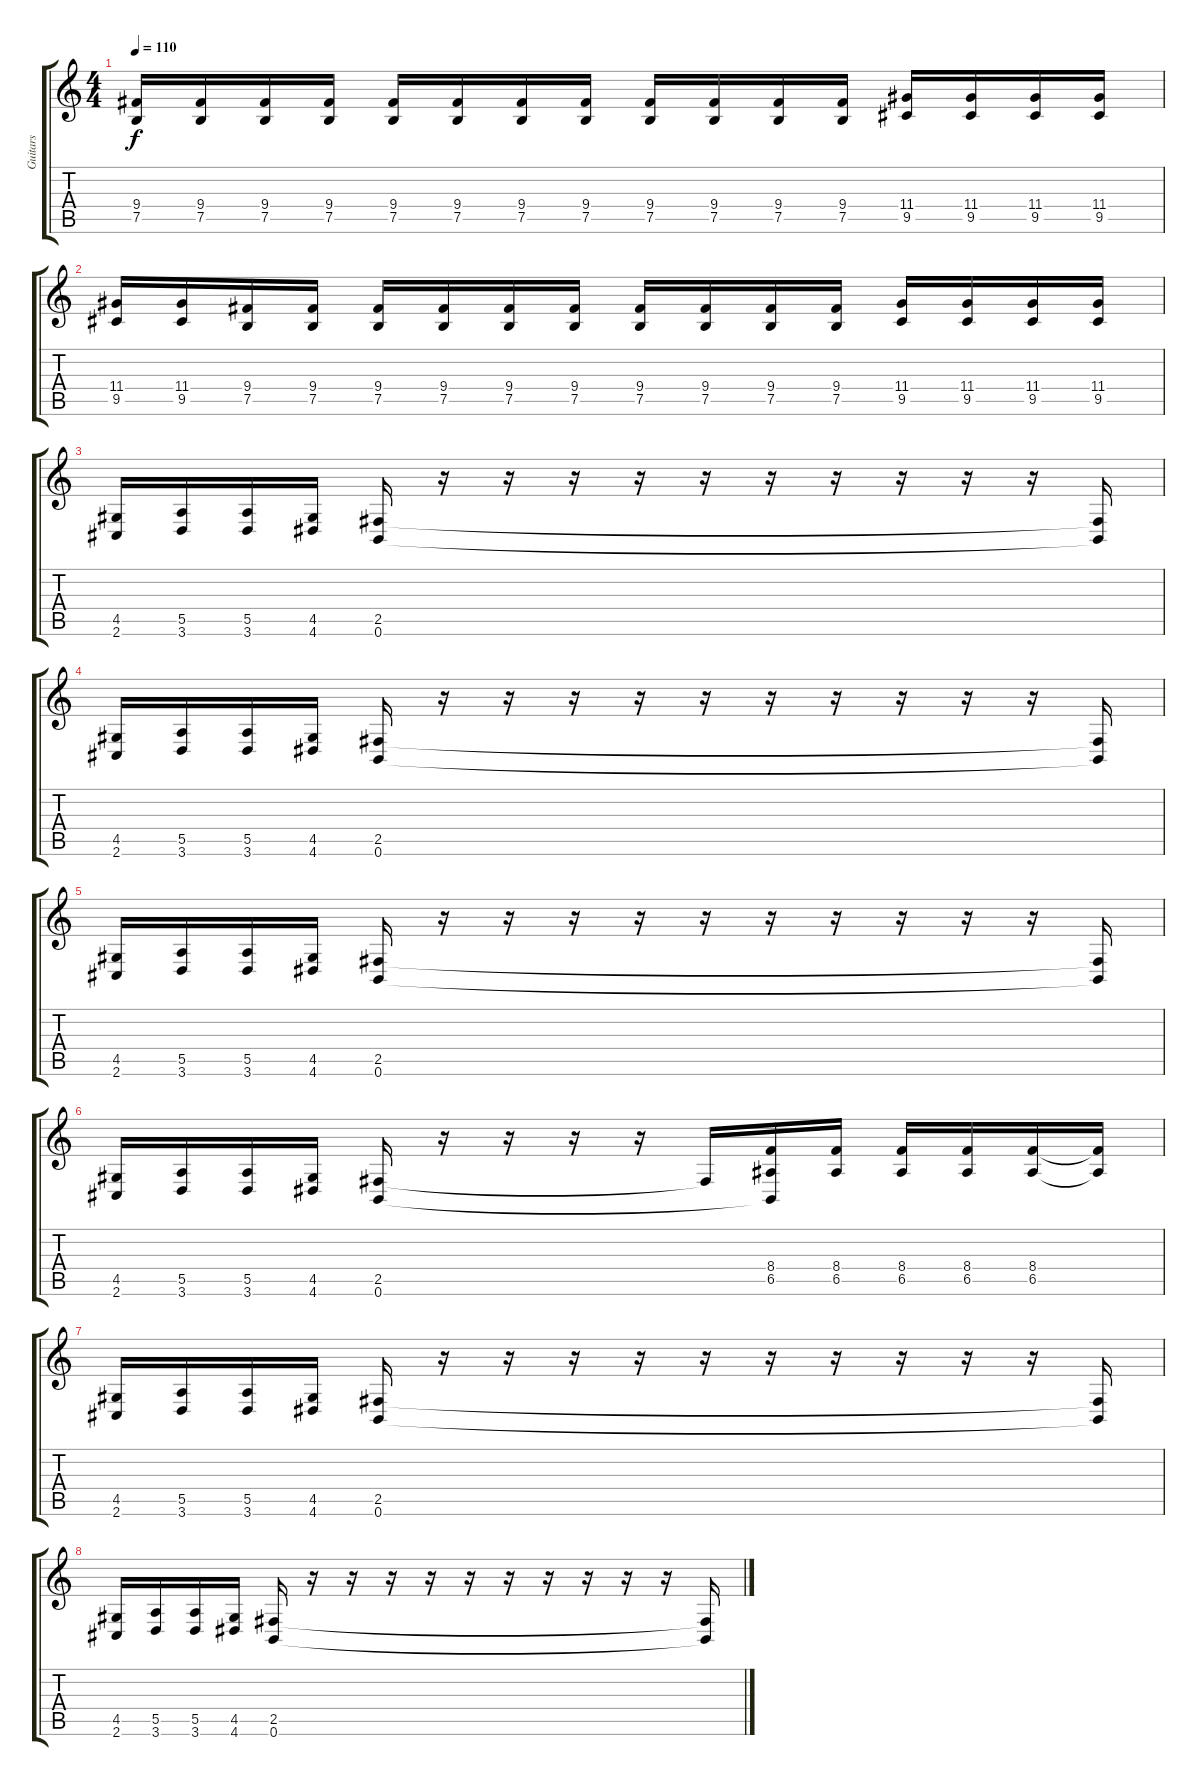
\track ("Guitars" "Guitars") {instrument distortionguitar}
\staff {score tabs}
\tuning (B3 Gb3 D3 A2 E2 B1) {hide}
\ts (4 4)
\tempo 110
\clef g2
\ks c
(9.4 7.5).16{dy f} (9.4 7.5).16 (9.4 7.5).16 (9.4 7.5).16 (9.4 7.5).16 (9.4 7.5).16 (9.4 7.5).16 (9.4 7.5).16 (9.4 7.5).16 (9.4 7.5).16 (9.4 7.5).16 (9.4 7.5).16 (11.4 9.5).16 (11.4 9.5).16 (11.4 9.5).16 (11.4 9.5).16 |
(11.4 9.5).16 (11.4 9.5).16 (9.4 7.5).16 (9.4 7.5).16 (9.4 7.5).16 (9.4 7.5).16 (9.4 7.5).16 (9.4 7.5).16 (9.4 7.5).16 (9.4 7.5).16 (9.4 7.5).16 (9.4 7.5).16 (11.4 9.5).16 (11.4 9.5).16 (11.4 9.5).16 (11.4 9.5).16 |
(4.5 2.6).16{volume 16 instrument distortionguitar} (5.5 3.6).16 (5.5 3.6).16 (4.5 4.6).16 (2.5 0.6).16 r.16 r.16 r.16 r.16 r.16 r.16 r.16 r.16 r.16 r.16 (2.5{t} 0.6{t}).16 |
(4.5 2.6).16 (5.5 3.6).16 (5.5 3.6).16 (4.5 4.6).16 (2.5 0.6).16 r.16 r.16 r.16 r.16 r.16 r.16 r.16 r.16 r.16 r.16 (2.5{t} 0.6{t}).16 |
(4.5 2.6).16 (5.5 3.6).16 (5.5 3.6).16 (4.5 4.6).16 (2.5 0.6).16 r.16 r.16 r.16 r.16 r.16 r.16 r.16 r.16 r.16 r.16 (2.5{t} 0.6{t}).16 |
(4.5 2.6).16 (5.5 3.6).16 (5.5 3.6).16 (4.5 4.6).16 (2.5 0.6).16 r.16 r.16 r.16 r.16 2.5{t}.16 (8.4 6.5 0.6{t}).16 (8.4 6.5).16 (8.4 6.5).16 (8.4 6.5).16 (8.4 6.5).16 (8.4{t} 6.5{t}).16 |
(4.5 2.6).16 (5.5 3.6).16 (5.5 3.6).16 (4.5 4.6).16 (2.5 0.6).16 r.16 r.16 r.16 r.16 r.16 r.16 r.16 r.16 r.16 r.16 (2.5{t} 0.6{t}).16 |
(4.5 2.6).16 (5.5 3.6).16 (5.5 3.6).16 (4.5 4.6).16 (2.5 0.6).16 r.16 r.16 r.16 r.16 r.16 r.16 r.16 r.16 r.16 r.16 (2.5{t} 0.6{t}).16
